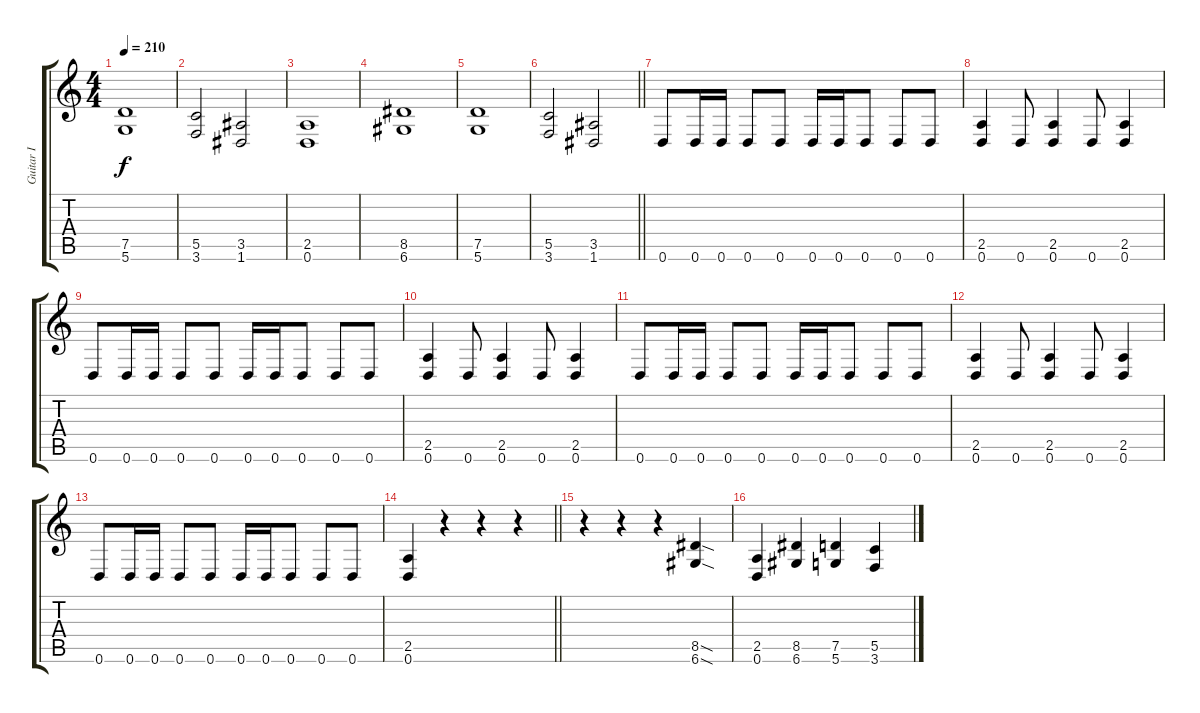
\track ("Guitar I" "Guitar I") {instrument distortionguitar}
\staff {score tabs}
\tuning (D4 A3 F3 C3 G2 D2) {hide}
\ts (4 4)
\tempo 210
\clef g2
\ks c
(7.5 5.6).1{dy f} |
(5.5 3.6).2 (3.5 1.6).2 |
(2.5 0.6).1 |
(8.5 6.6).1 |
(7.5 5.6).1 |
\barLineRight lightlight
(5.5 3.6).2 (3.5 1.6).2 |
0.6.8 0.6.16 0.6.16 0.6.8 0.6.8 0.6.16 0.6.16 0.6.8 0.6.8 0.6.8 |
(2.5 0.6).4 0.6.8 (2.5 0.6).4 0.6.8 (2.5 0.6).4 |
0.6.8 0.6.16 0.6.16 0.6.8 0.6.8 0.6.16 0.6.16 0.6.8 0.6.8 0.6.8 |
(2.5 0.6).4 0.6.8 (2.5 0.6).4 0.6.8 (2.5 0.6).4 |
0.6.8 0.6.16 0.6.16 0.6.8 0.6.8 0.6.16 0.6.16 0.6.8 0.6.8 0.6.8 |
(2.5 0.6).4 0.6.8 (2.5 0.6).4 0.6.8 (2.5 0.6).4 |
0.6.8 0.6.16 0.6.16 0.6.8 0.6.8 0.6.16 0.6.16 0.6.8 0.6.8 0.6.8 |
\barLineRight lightlight
(2.5 0.6).4 r.4 r.4 r.4 |
r.4 r.4 r.4 (8.5{sod} 6.6{sod}).4 |
(2.5 0.6).4 (8.5 6.6).4 (7.5 5.6).4 (5.5 3.6).4
